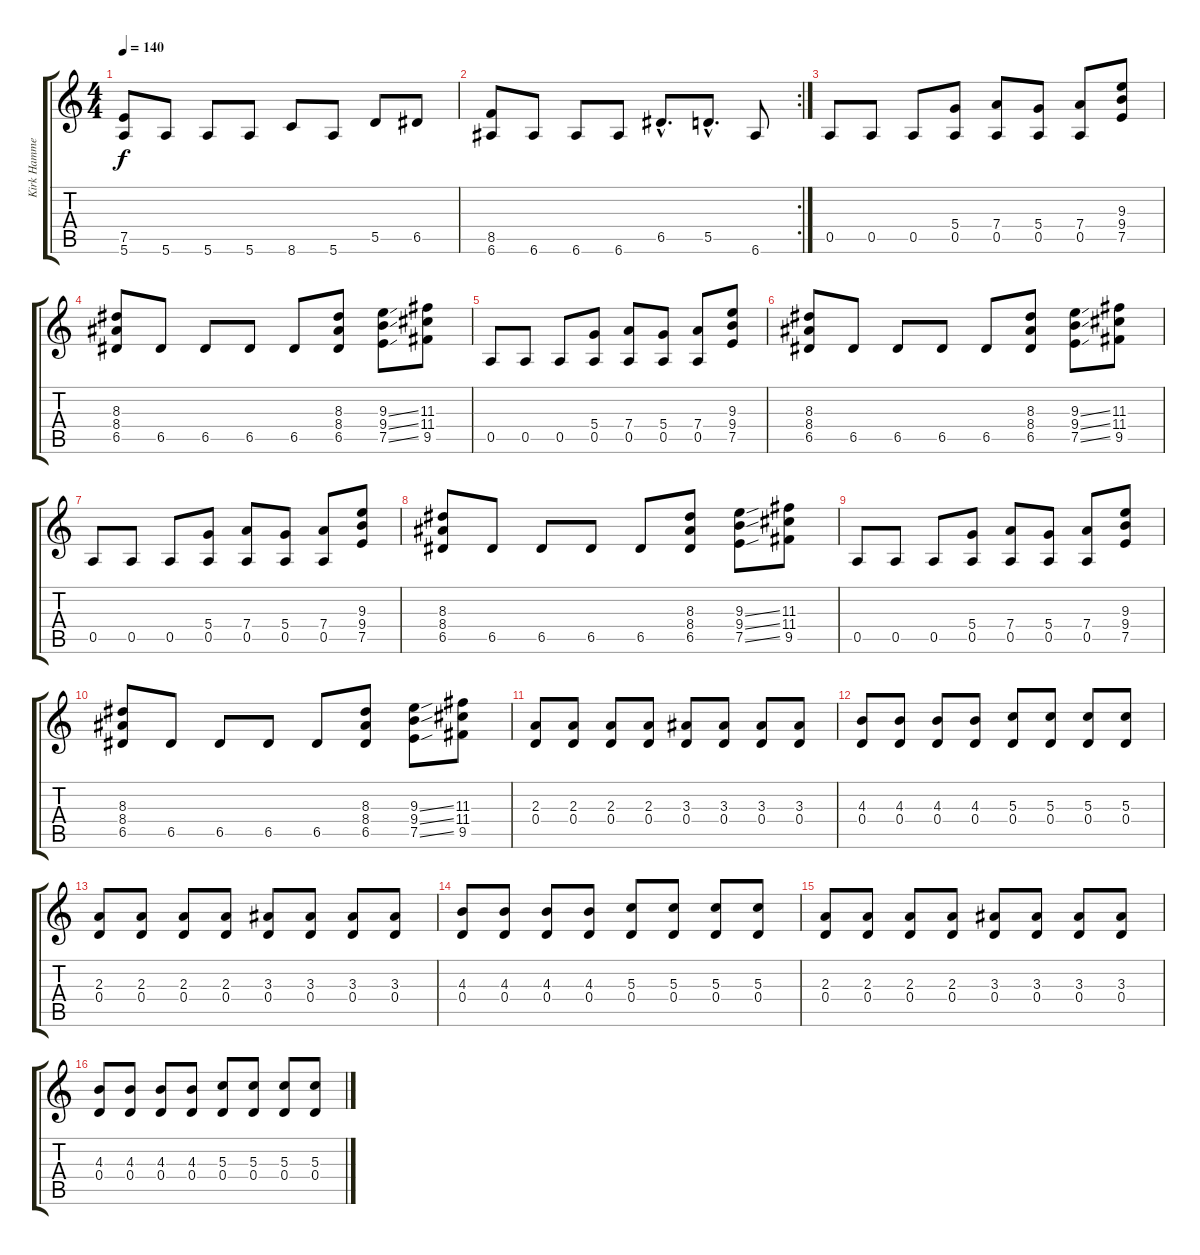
\track ("Kirk Hammet" "Kirk Hamme") {instrument distortionguitar}
\staff {score tabs}
\tuning (E4 B3 G3 D3 A2 E2) {hide}
\ts (4 4)
\tempo 140
\clef g2
\ks c
(7.5 5.6).8{dy f} 5.6.8 5.6.8 5.6.8 8.6.8 5.6.8 5.5.8 6.5.8 |
\rc 2
(8.5 6.6).8 6.6.8 6.6.8 6.6.8 6.5{hac}.8{d} 5.5{hac}.8{d} 6.6.8 |
0.5.8 0.5.8 0.5.8 (5.4 0.5).8 (7.4 0.5).8 (5.4 0.5).8 (7.4 0.5).8 (9.3 9.4 7.5).8 |
(8.3 8.4 6.5).8 6.5.8 6.5.8 6.5.8 6.5.8 (8.3 8.4 6.5).8 (9.3{ss} 9.4{ss} 7.5{ss}).8 (11.3 11.4 9.5).8 |
0.5.8 0.5.8 0.5.8 (5.4 0.5).8 (7.4 0.5).8 (5.4 0.5).8 (7.4 0.5).8 (9.3 9.4 7.5).8 |
(8.3 8.4 6.5).8 6.5.8 6.5.8 6.5.8 6.5.8 (8.3 8.4 6.5).8 (9.3{ss} 9.4{ss} 7.5{ss}).8 (11.3 11.4 9.5).8 |
0.5.8 0.5.8 0.5.8 (5.4 0.5).8 (7.4 0.5).8 (5.4 0.5).8 (7.4 0.5).8 (9.3 9.4 7.5).8 |
(8.3 8.4 6.5).8 6.5.8 6.5.8 6.5.8 6.5.8 (8.3 8.4 6.5).8 (9.3{ss} 9.4{ss} 7.5{ss}).8 (11.3 11.4 9.5).8 |
0.5.8 0.5.8 0.5.8 (5.4 0.5).8 (7.4 0.5).8 (5.4 0.5).8 (7.4 0.5).8 (9.3 9.4 7.5).8 |
(8.3 8.4 6.5).8 6.5.8 6.5.8 6.5.8 6.5.8 (8.3 8.4 6.5).8 (9.3{ss} 9.4{ss} 7.5{ss}).8 (11.3 11.4 9.5).8 |
(2.3 0.4).8 (2.3 0.4).8 (2.3 0.4).8 (2.3 0.4).8 (3.3 0.4).8 (3.3 0.4).8 (3.3 0.4).8 (3.3 0.4).8 |
(4.3 0.4).8 (4.3 0.4).8 (4.3 0.4).8 (4.3 0.4).8 (5.3 0.4).8 (5.3 0.4).8 (5.3 0.4).8 (5.3 0.4).8 |
(2.3 0.4).8 (2.3 0.4).8 (2.3 0.4).8 (2.3 0.4).8 (3.3 0.4).8 (3.3 0.4).8 (3.3 0.4).8 (3.3 0.4).8 |
(4.3 0.4).8 (4.3 0.4).8 (4.3 0.4).8 (4.3 0.4).8 (5.3 0.4).8 (5.3 0.4).8 (5.3 0.4).8 (5.3 0.4).8 |
(2.3 0.4).8 (2.3 0.4).8 (2.3 0.4).8 (2.3 0.4).8 (3.3 0.4).8 (3.3 0.4).8 (3.3 0.4).8 (3.3 0.4).8 |
(4.3 0.4).8 (4.3 0.4).8 (4.3 0.4).8 (4.3 0.4).8 (5.3 0.4).8 (5.3 0.4).8 (5.3 0.4).8 (5.3 0.4).8
